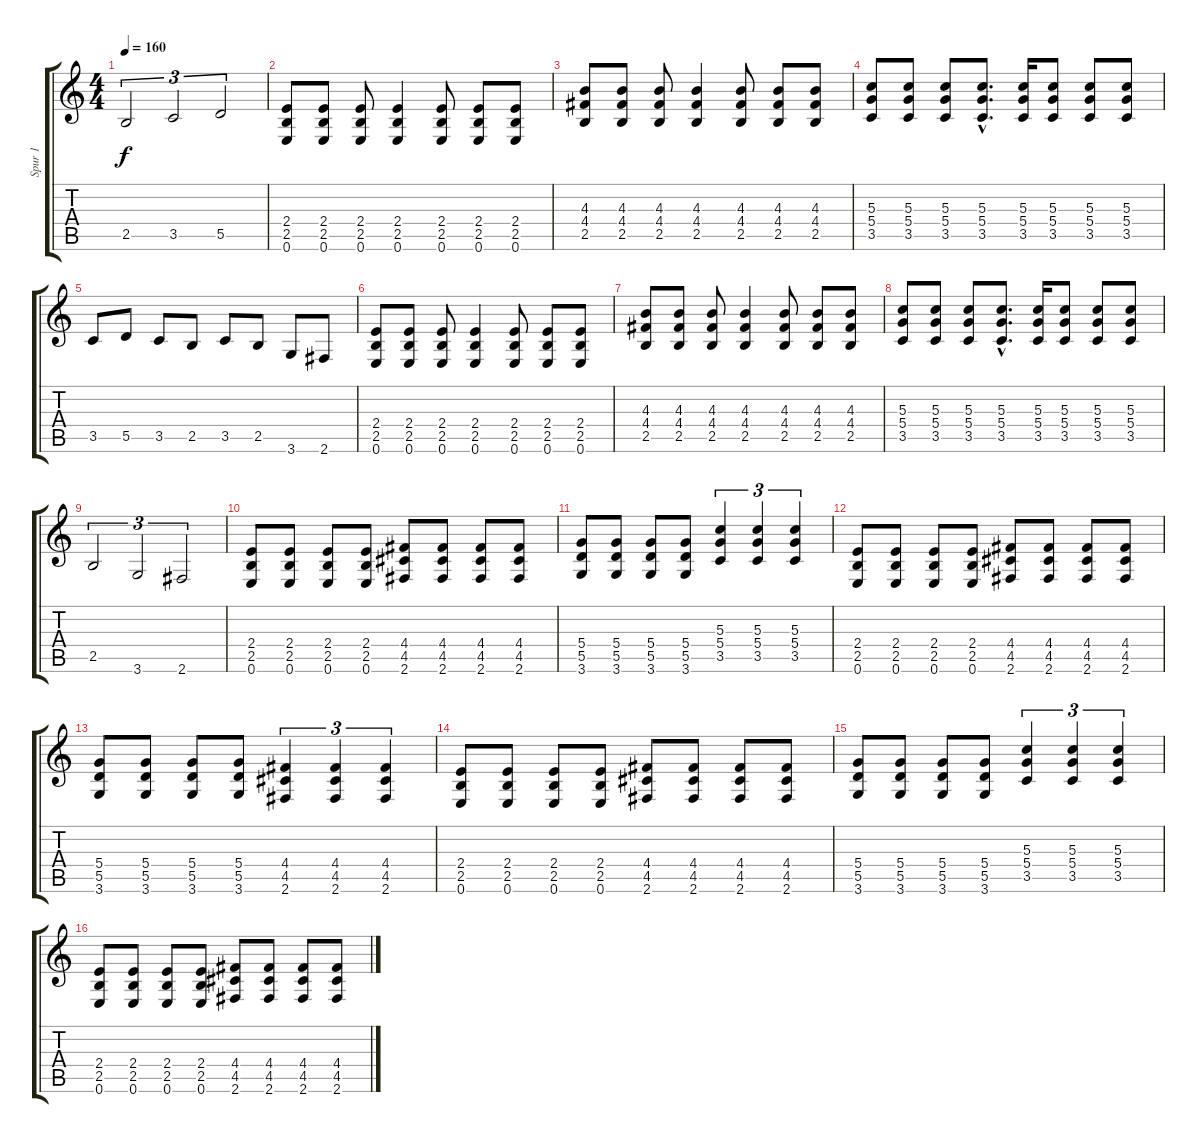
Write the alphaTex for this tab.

\track ("Spur 1" "Spur 1") {instrument distortionguitar}
\staff {score tabs}
\tuning (E4 B3 G3 D3 A2 E2) {hide}
\ts (4 4)
\tempo 160
\clef g2
\ks c
2.5.2{tu (3 2) dy f} 3.5.2{tu (3 2)} 5.5.2{tu (3 2)} |
(2.4 2.5 0.6).8 (2.4 2.5 0.6).8 (2.4 2.5 0.6).8 (2.4 2.5 0.6).4 (2.4 2.5 0.6).8 (2.4 2.5 0.6).8 (2.4 2.5 0.6).8 |
(4.3 4.4 2.5).8 (4.3 4.4 2.5).8 (4.3 4.4 2.5).8 (4.3 4.4 2.5).4 (4.3 4.4 2.5).8 (4.3 4.4 2.5).8 (4.3 4.4 2.5).8 |
(5.3 5.4 3.5).8 (5.3 5.4 3.5).8 (5.3 5.4 3.5).8 (5.3{hac} 5.4{hac} 3.5{hac}).8{d} (5.3 5.4 3.5).16 (5.3 5.4 3.5).8 (5.3 5.4 3.5).8 (5.3 5.4 3.5).8 |
3.5.8 5.5.8 3.5.8 2.5.8 3.5.8 2.5.8 3.6.8 2.6.8 |
(2.4 2.5 0.6).8 (2.4 2.5 0.6).8 (2.4 2.5 0.6).8 (2.4 2.5 0.6).4 (2.4 2.5 0.6).8 (2.4 2.5 0.6).8 (2.4 2.5 0.6).8 |
(4.3 4.4 2.5).8 (4.3 4.4 2.5).8 (4.3 4.4 2.5).8 (4.3 4.4 2.5).4 (4.3 4.4 2.5).8 (4.3 4.4 2.5).8 (4.3 4.4 2.5).8 |
(5.3 5.4 3.5).8 (5.3 5.4 3.5).8 (5.3 5.4 3.5).8 (5.3{hac} 5.4{hac} 3.5{hac}).8{d} (5.3 5.4 3.5).16 (5.3 5.4 3.5).8 (5.3 5.4 3.5).8 (5.3 5.4 3.5).8 |
2.5.2{tu (3 2)} 3.6.2{tu (3 2)} 2.6.2{tu (3 2)} |
(2.4 2.5 0.6).8 (2.4 2.5 0.6).8 (2.4 2.5 0.6).8 (2.4 2.5 0.6).8 (4.4 4.5 2.6).8 (4.4 4.5 2.6).8 (4.4 4.5 2.6).8 (4.4 4.5 2.6).8 |
(5.4 5.5 3.6).8 (5.4 5.5 3.6).8 (5.4 5.5 3.6).8 (5.4 5.5 3.6).8 (5.3 5.4 3.5).4{tu (3 2)} (5.3 5.4 3.5).4{tu (3 2)} (5.3 5.4 3.5).4{tu (3 2)} |
(2.4 2.5 0.6).8 (2.4 2.5 0.6).8 (2.4 2.5 0.6).8 (2.4 2.5 0.6).8 (4.4 4.5 2.6).8 (4.4 4.5 2.6).8 (4.4 4.5 2.6).8 (4.4 4.5 2.6).8 |
(5.4 5.5 3.6).8 (5.4 5.5 3.6).8 (5.4 5.5 3.6).8 (5.4 5.5 3.6).8 (4.4 4.5 2.6).4{tu (3 2)} (4.4 4.5 2.6).4{tu (3 2)} (4.4 4.5 2.6).4{tu (3 2)} |
(2.4 2.5 0.6).8 (2.4 2.5 0.6).8 (2.4 2.5 0.6).8 (2.4 2.5 0.6).8 (4.4 4.5 2.6).8 (4.4 4.5 2.6).8 (4.4 4.5 2.6).8 (4.4 4.5 2.6).8 |
(5.4 5.5 3.6).8 (5.4 5.5 3.6).8 (5.4 5.5 3.6).8 (5.4 5.5 3.6).8 (5.3 5.4 3.5).4{tu (3 2)} (5.3 5.4 3.5).4{tu (3 2)} (5.3 5.4 3.5).4{tu (3 2)} |
(2.4 2.5 0.6).8 (2.4 2.5 0.6).8 (2.4 2.5 0.6).8 (2.4 2.5 0.6).8 (4.4 4.5 2.6).8 (4.4 4.5 2.6).8 (4.4 4.5 2.6).8 (4.4 4.5 2.6).8
